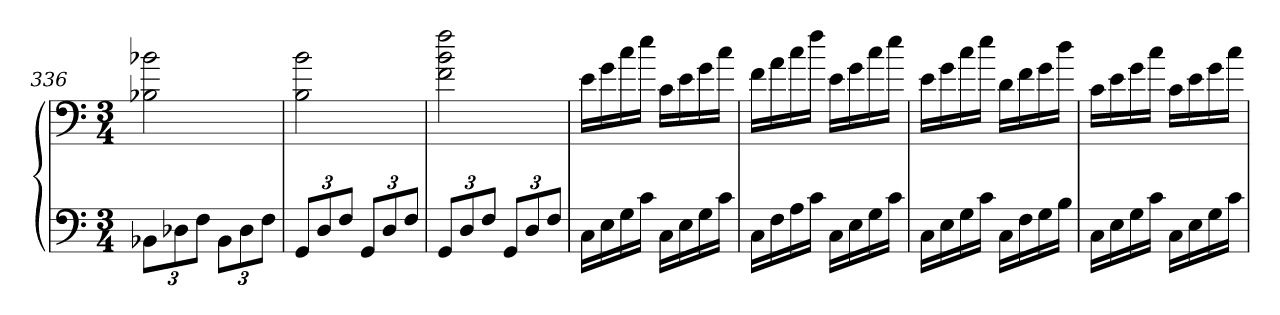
**kern	**kern
*part1	*part1
*staff2	*staff1
*clefF4	*clefF4
*k[]	*k[]
*C:	*C:
*M3/4	*M3/4
=336	=336
12BB-XL	2B-X 2b-X
12D-X	.
12FJ	.
12BB-L	.
12D-	.
12FJ	.
=337	=337
12GGL	2B 2b
12D	.
12FJ	.
12GGL	.
12D	.
12FJ	.
=338	=338
12GGL	2f 2b 2ff
12D	.
12FJ	.
12GGL	.
12D	.
12FJ	.
=339	=339
16CLL	16eLL
16E	16g
16G	16cc
16cJJ	16eeJJ
16CLL	16cLL
16E	16e
16G	16g
16cJJ	16ccJJ
=340	=340
16CLL	16fLL
16F	16a
16A	16cc
16cJJ	16ffJJ
16CLL	16eLL
16E	16g
16G	16cc
16cJJ	16eeJJ
=341	=341
16CLL	16eLL
16E	16g
16G	16cc
16cJJ	16eeJJ
16CLL	16dLL
16F	16f
16G	16g
16BJJ	16ddJJ
=342	=342
16CLL	16cLL
16E	16e
16G	16g
16cJJ	16ccJJ
16CLL	16cLL
16E	16e
16G	16g
16cJJ	16ccJJ
=	=
*-	*-
